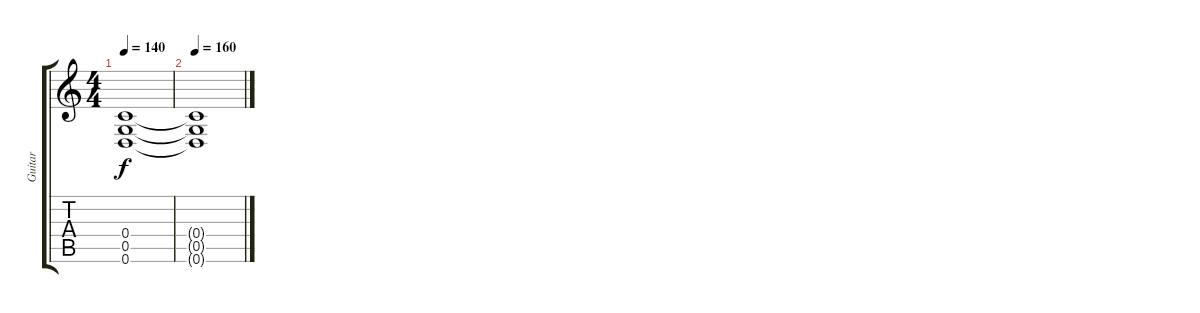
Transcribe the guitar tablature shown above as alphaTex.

\track ("Guitar" "Guitar") {instrument acousticguitarsteel}
\staff {score tabs}
\tuning (D4 A3 F3 C3 G2 D2) {hide}
\ts (4 4)
\tempo 140
\clef g2
\ks c
(0.4 0.5 0.6).1{dy f instrument seashore} |
\tempo 160
(0.4{t} 0.5{t} 0.6{t}).1
